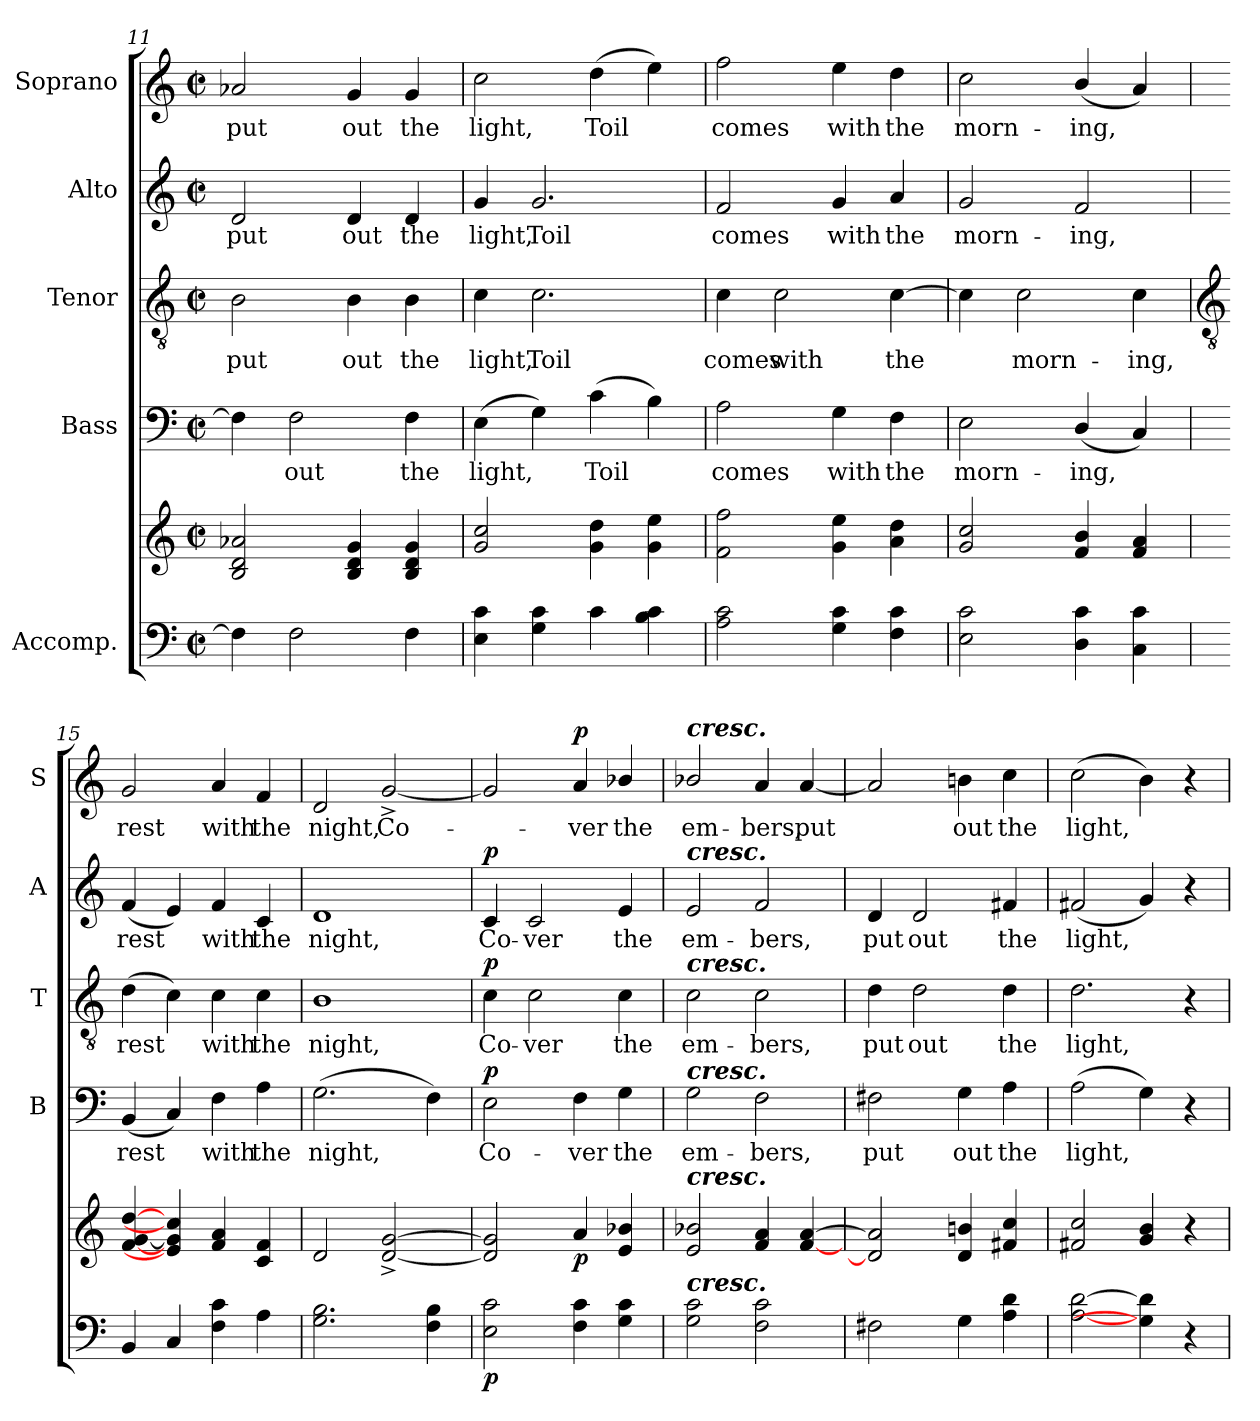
**kern	**kern	**dynam	**kern	**text	**dynam	**kern	**text	**dynam	**kern	**text	**dynam	**kern	**text	**dynam
*part5	*part5	*part5	*part4	*part4	*part4	*part3	*part3	*part3	*part2	*part2	*part2	*part1	*part1	*part1
*staff6	*staff5	*staff5/6	*staff4	*staff4	*staff4	*staff3	*staff3	*staff3	*staff2	*staff2	*staff2	*staff1	*staff1	*staff1
*I"Accomp.	*	*	*I"Bass	*	*	*I"Tenor	*	*	*I"Alto	*	*	*I"Soprano	*	*
*	*	*	*I'B	*	*	*I'T	*	*	*I'A	*	*	*I'S	*	*
*clefF4	*clefG2	*	*clefF4	*	*	*clefGv2	*	*	*clefG2	*	*	*clefG2	*	*
*k[]	*k[]	*	*k[]	*	*	*k[]	*	*	*k[]	*	*	*k[]	*	*
*C:	*C:	*	*C:	*	*	*C:	*	*	*C:	*	*	*C:	*	*
*M2/2	*M2/2	*	*M2/2	*	*	*M2/2	*	*	*M2/2	*	*	*M2/2	*	*
*met(c|)	*met(c|)	*	*met(c|)	*	*	*met(c|)	*	*	*met(c|)	*	*	*met(c|)	*	*
=11	=11	=11	=11	=11	=11	=11	=11	=11	=11	=11	=11	=11	=11	=11
!	!	!	!	!	!	!	!LO:LY:b	!	!	!LO:LY:b	!	!	!LO:LY:b	!
4F]	2B 2d 2a-X	.	4F]	.	.	2B	put	.	2d	put	.	2a-X	put	.
!	!	!	!	!LO:LY:b	!	!	!	!	!	!	!	!	!	!
2F	.	.	2F	out	.	.	.	.	.	.	.	.	.	.
!	!	!	!	!	!	!	!LO:LY:b	!	!	!LO:LY:b	!	!	!LO:LY:b	!
.	4B 4d 4g	.	.	.	.	4B	out	.	4d	out	.	4g	out	.
!	!	!	!	!LO:LY:b	!	!	!LO:LY:b	!	!	!LO:LY:b	!	!	!LO:LY:b	!
4F	4B 4d 4g	.	4F	the	.	4B	the	.	4d	the	.	4g	the	.
=12	=12	=12	=12	=12	=12	=12	=12	=12	=12	=12	=12	=12	=12	=12
!	!	!	!	!LO:LY:b	!	!	!LO:LY:b	!	!	!LO:LY:b	!	!	!LO:LY:b	!
4E 4c	2g 2cc	.	(>4E	light,	.	4c	light,	.	4g	light,	.	2cc	light,	.
!	!	!	!	!	!	!	!LO:LY:b	!	!	!LO:LY:b	!	!	!	!
4G 4c	.	.	4G)	.	.	2.c	Toil	.	2.g	Toil	.	.	.	.
!	!	!	!	!LO:LY:b	!	!	!	!	!	!	!	!	!LO:LY:b	!
4c	4g 4dd	.	(>4c	Toil	.	.	.	.	.	.	.	(>4dd	Toil	.
4B 4c	4g 4ee	.	4B)	.	.	.	.	.	.	.	.	4ee)	.	.
=13	=13	=13	=13	=13	=13	=13	=13	=13	=13	=13	=13	=13	=13	=13
!	!	!	!	!LO:LY:b	!	!	!LO:LY:b	!	!	!LO:LY:b	!	!	!LO:LY:b	!
2A 2c	2f 2ff	.	2A	comes	.	4c	comes	.	2f	comes	.	2ff	comes	.
!	!	!	!	!	!	!	!LO:LY:b	!	!	!	!	!	!	!
.	.	.	.	.	.	2c	with	.	.	.	.	.	.	.
!	!	!	!	!LO:LY:b	!	!	!	!	!	!LO:LY:b	!	!	!LO:LY:b	!
4G 4c	4g 4ee	.	4G	with	.	.	.	.	4g	with	.	4ee	with	.
!	!	!	!	!LO:LY:b	!	!	!LO:LY:b	!	!	!LO:LY:b	!	!	!LO:LY:b	!
4F 4c	4a 4dd	.	4F	the	.	[4c	the	.	4a	the	.	4dd	the	.
=14	=14	=14	=14	=14	=14	=14	=14	=14	=14	=14	=14	=14	=14	=14
!	!	!	!	!LO:LY:b	!	!	!	!	!	!LO:LY:b	!	!	!LO:LY:b	!
2E 2c	2g 2cc	.	2E	morn-	.	4c]	.	.	2g	morn-	.	2cc	morn-	.
!	!	!	!	!	!	!	!LO:LY:b	!	!	!	!	!	!	!
.	.	.	.	.	.	2c	morn-	.	.	.	.	.	.	.
!	!	!	!	!LO:LY:b	!	!	!	!	!	!LO:LY:b	!	!	!LO:LY:b	!
4D\ 4c\	4f/ 4b/	.	(<4D/	-ing,	.	.	.	.	2f	-ing,	.	(<4b/	-ing,	.
!	!	!	!	!	!	!	!LO:LY:b	!	!	!	!	!	!	!
4C 4c	4f 4a	.	4C)	.	.	4c	-ing,	.	.	.	.	4a)	.	.
!!LO:LB:g=z
=15	=15	=15	=15	=15	=15	=15	=15	=15	=15	=15	=15	=15	=15	=15
*	*	*	*	*	*	*clefGv2	*	*	*	*	*	*	*	*
!	!	!	!	!LO:LY:b	!	!	!LO:LY:b	!	!	!LO:LY:b	!	!	!LO:LY:b	!
4BB	[4f [4g [4dd	.	(<4BB	rest	.	(>4d	rest	.	(<4f	rest	.	2g	rest	.
4C	4e] 4g] 4cc]	.	4C)	.	.	4c)	.	.	4e)	.	.	.	.	.
!	!	!	!	!LO:LY:b	!	!	!LO:LY:b	!	!	!LO:LY:b	!	!	!LO:LY:b	!
4F 4c	4f 4a	.	4F	with	.	4c	with	.	4f	with	.	4a	with	.
!	!	!	!	!LO:LY:b	!	!	!LO:LY:b	!	!	!LO:LY:b	!	!	!LO:LY:b	!
4A	4c 4f	.	4A	the	.	4c	the	.	4c	the	.	4f	the	.
=16	=16	=16	=16	=16	=16	=16	=16	=16	=16	=16	=16	=16	=16	=16
!	!	!	!	!LO:LY:b	!	!	!LO:LY:b	!	!	!LO:LY:b	!	!	!LO:LY:b	!
2.G 2.B	2d	.	(>2.G	night,	.	1B	night,	.	1d	night,	.	2d	night,	.
!	!	!	!	!	!	!	!	!	!	!	!	!	!LO:LY:b	!
.	[2d^ [2g^	.	.	.	.	.	.	.	.	.	.	[2g^	Co-	.
4F 4B	.	.	4F)	.	.	.	.	.	.	.	.	.	.	.
=17	=17	=17	=17	=17	=17	=17	=17	=17	=17	=17	=17	=17	=17	=17
!	!	!LO:DY:b=2	!	!LO:LY:b	!LO:DY:b	!	!LO:LY:b	!LO:DY:b	!	!LO:LY:b	!LO:DY:b	!	!	!
2E 2c	2d] 2g]	p	2E	Co-	p	4c	Co-	p	4c	Co-	p	2g]	.	.
!	!	!	!	!	!	!	!LO:LY:b	!	!	!LO:LY:b	!	!	!	!
.	.	.	.	.	.	2c	-ver	.	2c	-ver	.	.	.	.
!	!	!LO:DY:b	!	!LO:LY:b	!	!	!	!	!	!	!	!	!LO:LY:b	!LO:DY:b
4F 4c	4a	p	4F	-ver	.	.	.	.	.	.	.	4a	ver	p
!	!	!	!	!LO:LY:b	!	!	!LO:LY:b	!	!	!LO:LY:b	!	!	!LO:LY:b	!
4G 4c	4e/ 4b-X/	.	4G	the	.	4c	the	.	4e	the	.	4b-X/	the	.
=18	=18	=18	=18	=18	=18	=18	=18	=18	=18	=18	=18	=18	=18	=18
!	!	!	!	!	!	!	!	!	!	!	!	!LO:TX:a:Bi:t=cresc.	!	!
!	!	!	!	!	!	!	!	!	!LO:TX:a:Bi:t=cresc.	!	!	!	!	!
!	!	!	!	!	!	!LO:TX:a:Bi:t=cresc.	!	!	!	!	!	!	!	!
!	!	!	!LO:TX:a:Bi:t=cresc.	!	!	!	!	!	!	!	!	!	!	!
!	!LO:TX:a:Bi:t=cresc.	!	!	!	!	!	!	!	!	!	!	!	!	!
!LO:TX:a:Bi:t=cresc.	!	!	!	!	!	!	!	!	!	!	!	!	!	!
!	!	!	!	!LO:LY:b	!	!	!LO:LY:b	!	!	!LO:LY:b	!	!	!LO:LY:b	!
2G 2c	2e/ 2b-X/	.	2G	em-	.	2c	em-	.	2e	em-	.	2b-X/	em-	.
!	!	!	!	!LO:LY:b	!	!	!LO:LY:b	!	!	!LO:LY:b	!	!	!LO:LY:b	!
2F 2c	4f 4a	.	2F	-bers,	.	2c	-bers,	.	2f	-bers,	.	4a	-bers,	.
!	!	!	!	!	!	!	!	!	!	!	!	!	!LO:LY:b	!
.	[4f [4a	.	.	.	.	.	.	.	.	.	.	[4a	put	.
=19	=19	=19	=19	=19	=19	=19	=19	=19	=19	=19	=19	=19	=19	=19
!	!	!	!	!LO:LY:b	!	!	!LO:LY:b	!	!	!LO:LY:b	!	!	!	!
2F#X	2d] 2a]	.	2F#X	put	.	4d	put	.	4d	put	.	2a]	.	.
!	!	!	!	!	!	!	!LO:LY:b	!	!	!LO:LY:b	!	!	!	!
.	.	.	.	.	.	2d	out	.	2d	out	.	.	.	.
!	!	!	!	!LO:LY:b	!	!	!	!	!	!	!	!	!LO:LY:b	!
4G	4d 4bn	.	4G	out	.	.	.	.	.	.	.	4bn	out	.
!	!	!	!	!LO:LY:b	!	!	!LO:LY:b	!	!	!LO:LY:b	!	!	!LO:LY:b	!
4A 4d	4f#X 4cc	.	4A	the	.	4d	the	.	4f#X	the	.	4cc	the	.
=20	=20	=20	=20	=20	=20	=20	=20	=20	=20	=20	=20	=20	=20	=20
!	!	!	!	!LO:LY:b	!	!	!LO:LY:b	!	!	!LO:LY:b	!	!	!LO:LY:b	!
[2A [2d	2f#X 2cc	.	(>2A	light,	.	2.d	light,	.	(<2f#X	light,	.	(>2cc	light,	.
4G] 4d]	4g 4b	.	4G)	.	.	.	.	.	4g)	.	.	4b)	.	.
4r	4r	.	4r	.	.	4r	.	.	4r	.	.	4r	.	.
=	=	=	=	=	=	=	=	=	=	=	=	=	=	=
*-	*-	*-	*-	*-	*-	*-	*-	*-	*-	*-	*-	*-	*-	*-
